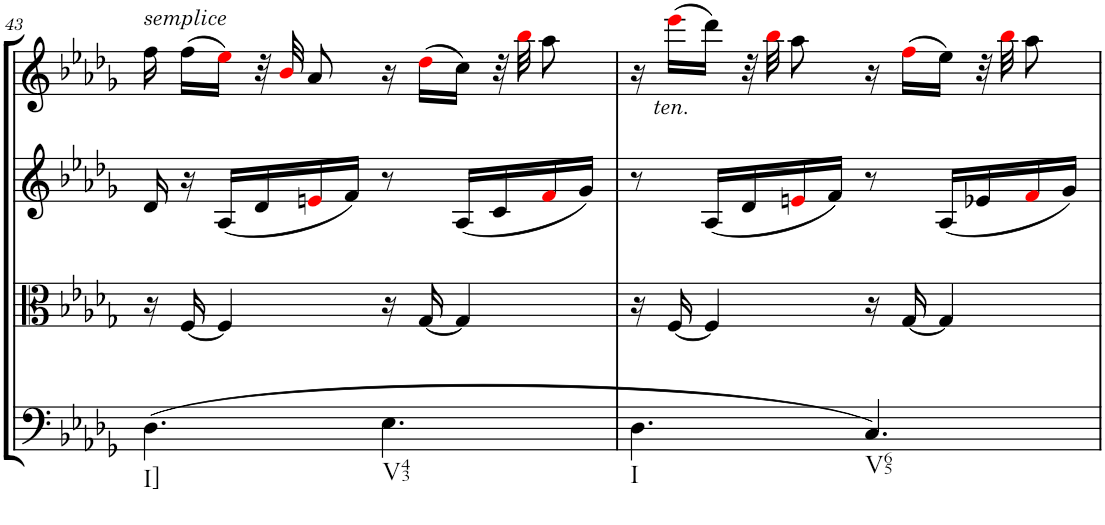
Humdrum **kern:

**kern	**kern	**kern	**kern
*part4	*part3	*part2	*part1
*staff4	*staff3	*staff2	*staff1
*I"Cello	*I"Viola	*I"2nd Violin	*I"1st Violin
*	*I'Vla	*I'Vln	*I'Vln
!!LO:PB:g=z
*clefC4	*clefC3	*clefG2	*clefG2
*k[b-e-a-d-g-]	*k[b-e-a-d-g-]	*k[b-e-a-d-g-]	*k[b-e-a-d-g-]
*D-:	*D-:	*D-:	*D-:
*M6/8	*M6/8	*M6/8	*M6/8
=43	=43	=43	=43
!	!	!	!LO:TX:a:i:t=semplice
!LO:TX:b:t=I]	!	!	!
(4.D-\	16r	16d-/	16ff\
.	[16F/	16r	(16ff\LL
.	4F/]	(16A-/LL	16ee-i\JJ)
.	.	16d-/	32r
.	.	.	32b-i/
.	.	16eni/	8a-/
.	.	16f/JJ)	.
!LO:TX:b:t=V43	!	!	!
4.E-\	16r	8r	16r
.	[16G-/	.	(16dd-i\LL
.	4G-/]	(16A-/LL	16cc\JJ)
.	.	16c/	32r
.	.	.	32bb-i\
.	.	16fi/	8aa-\
.	.	16g-/JJ)	.
=44	=44	=44	=44
!	!	!	!LO:TX:b:i:t=ten.
!LO:TX:b:t=I	!	!	!
4.D-\	16r	8r	16r
.	[16F/	.	(16eee-i\LL
.	4F/]	(16A-/LL	16ddd-\JJ)
.	.	16d-/	32r
.	.	.	32bb-i\
.	.	16eni/	8aa-\
.	.	16f/JJ)	.
!LO:TX:b:t=V65	!	!	!
4.C/)	16r	8r	16r
.	[16G-/	.	(16ffi\LL
.	4G-/]	(16A-/LL	16ee-\JJ)
.	.	16e-X/	32r
.	.	.	32bb-i\
.	.	16fi/	8aa-\
.	.	16g-/JJ)	.
=	=	=	=
*-	*-	*-	*-
